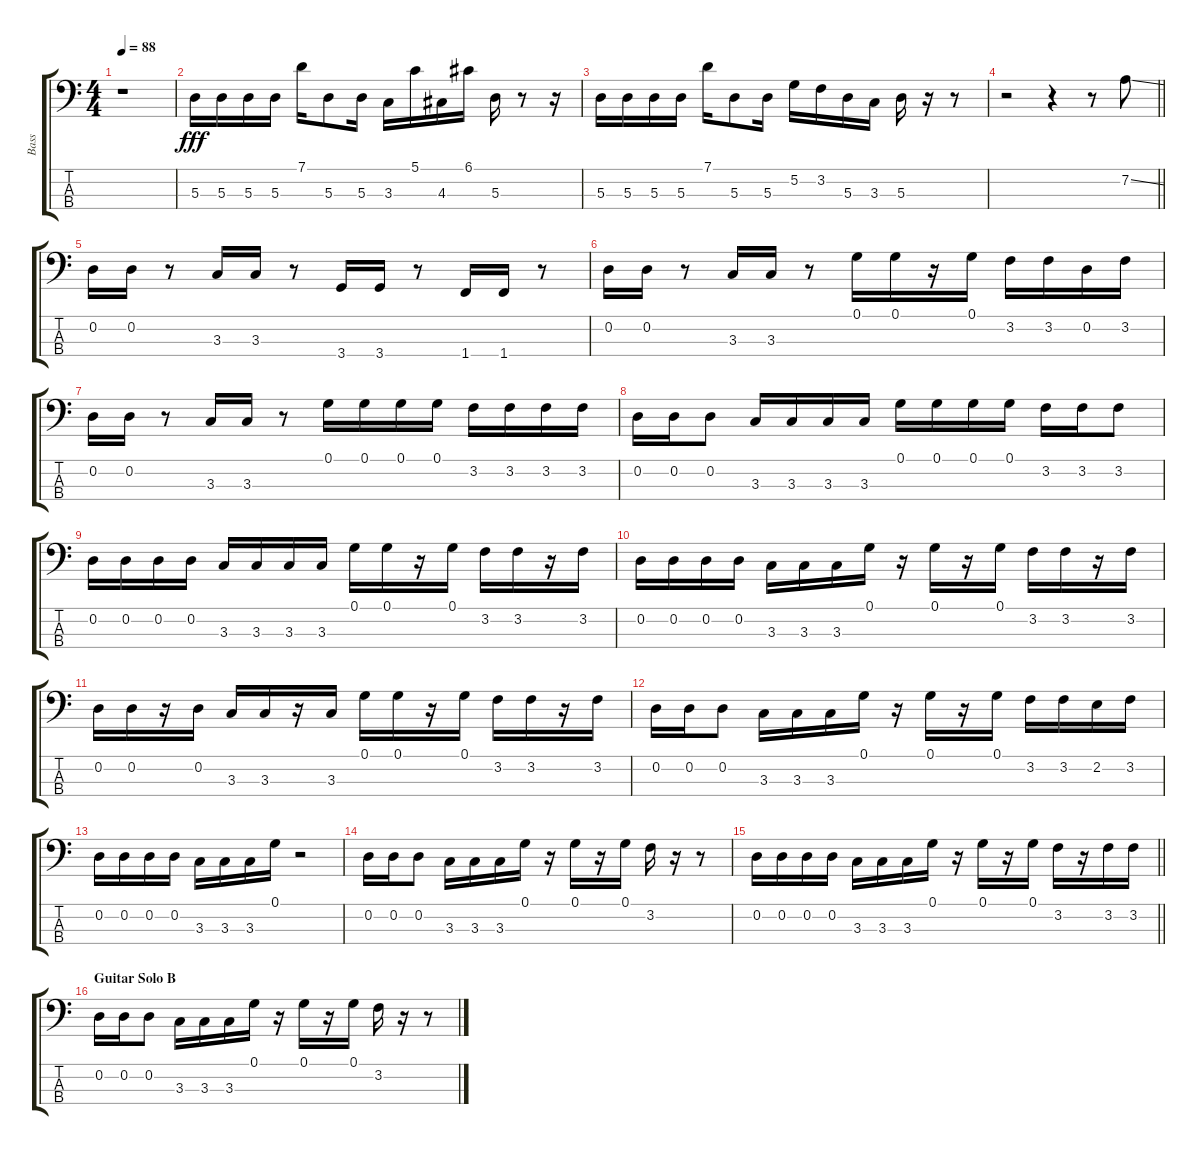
\track ("Bass" "Bass") {instrument electricbassfinger}
\staff {score tabs}
\tuning (G2 D2 A1 E1) {hide}
\ts (4 4)
\tempo 88
\clef f4
\ks c
r.1{dy fff} |
5.3.16 5.3.16 5.3.16 5.3.16 7.1.16 5.3.8 5.3.16 3.3.16 5.1.16 4.3.16 6.1.16 5.3.16 r.8 r.16 |
5.3.16 5.3.16 5.3.16 5.3.16 7.1.16 5.3.8 5.3.16 5.2.16 3.2.16 5.3.16 3.3.16 5.3.16 r.16 r.8 |
\barLineRight lightlight
r.2 r.4 r.8 7.2{ss}.8 |
0.2.16 0.2.16 r.8 3.3.16 3.3.16 r.8 3.4.16 3.4.16 r.8 1.4.16 1.4.16 r.8 |
0.2.16 0.2.16 r.8 3.3.16 3.3.16 r.8 0.1.16 0.1.16 r.16 0.1.16 3.2.16 3.2.16 0.2.16 3.2.16 |
0.2.16 0.2.16 r.8 3.3.16 3.3.16 r.8 0.1.16 0.1.16 0.1.16 0.1.16 3.2.16 3.2.16 3.2.16 3.2.16 |
0.2.16 0.2.16 0.2.8 3.3.16 3.3.16 3.3.16 3.3.16 0.1.16 0.1.16 0.1.16 0.1.16 3.2.16 3.2.16 3.2.8 |
0.2.16 0.2.16 0.2.16 0.2.16 3.3.16 3.3.16 3.3.16 3.3.16 0.1.16 0.1.16 r.16 0.1.16 3.2.16 3.2.16 r.16 3.2.16 |
0.2.16 0.2.16 0.2.16 0.2.16 3.3.16 3.3.16 3.3.16 0.1.16 r.16 0.1.16 r.16 0.1.16 3.2.16 3.2.16 r.16 3.2.16 |
0.2.16 0.2.16 r.16 0.2.16 3.3.16 3.3.16 r.16 3.3.16 0.1.16 0.1.16 r.16 0.1.16 3.2.16 3.2.16 r.16 3.2.16 |
0.2.16 0.2.16 0.2.8 3.3.16 3.3.16 3.3.16 0.1.16 r.16 0.1.16 r.16 0.1.16 3.2.16 3.2.16 2.2.16 3.2.16 |
0.2.16 0.2.16 0.2.16 0.2.16 3.3.16 3.3.16 3.3.16 0.1.16 r.2 |
0.2.16 0.2.16 0.2.8 3.3.16 3.3.16 3.3.16 0.1.16 r.16 0.1.16 r.16 0.1.16 3.2.16 r.16 r.8 |
\barLineRight lightlight
0.2.16 0.2.16 0.2.16 0.2.16 3.3.16 3.3.16 3.3.16 0.1.16 r.16 0.1.16 r.16 0.1.16 3.2.16 r.16 3.2.16 3.2.16 |
\section ("" "Guitar Solo B")
0.2.16 0.2.16 0.2.8 3.3.16 3.3.16 3.3.16 0.1.16 r.16 0.1.16 r.16 0.1.16 3.2.16 r.16 r.8
